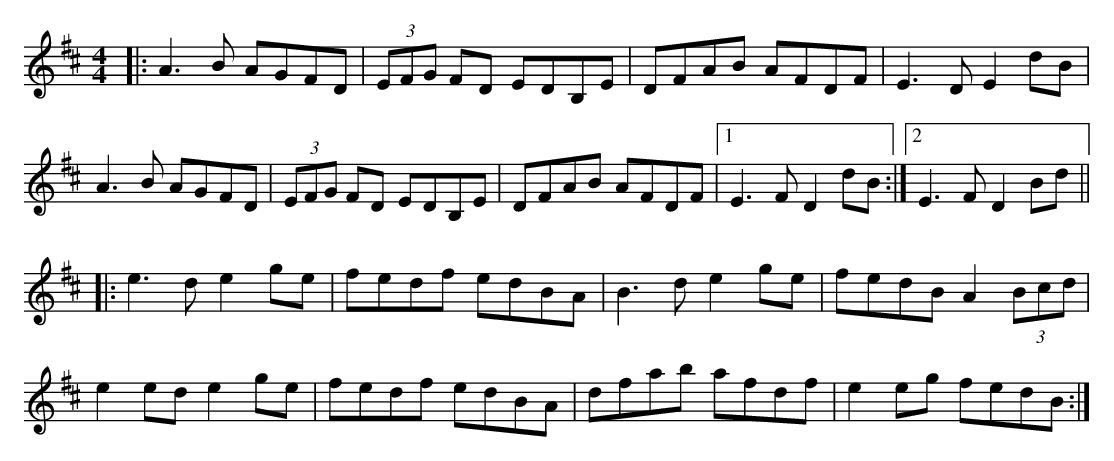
X:1
M:4/4
K:D
|:A3B AGFD|(3EFG FD EDB,E|DFAB AFDF|E3D E2dB|
A3B AGFD|(3EFG FD EDB,E|DFAB AFDF|1 E3F D2dB:|2 E3F D2Bd||
|:e3d e2ge|fedf edBA|B3d e2ge|fedB A2(3Bcd|
e2ed e2ge|fedf edBA|dfab afdf|e2eg fedB:|
